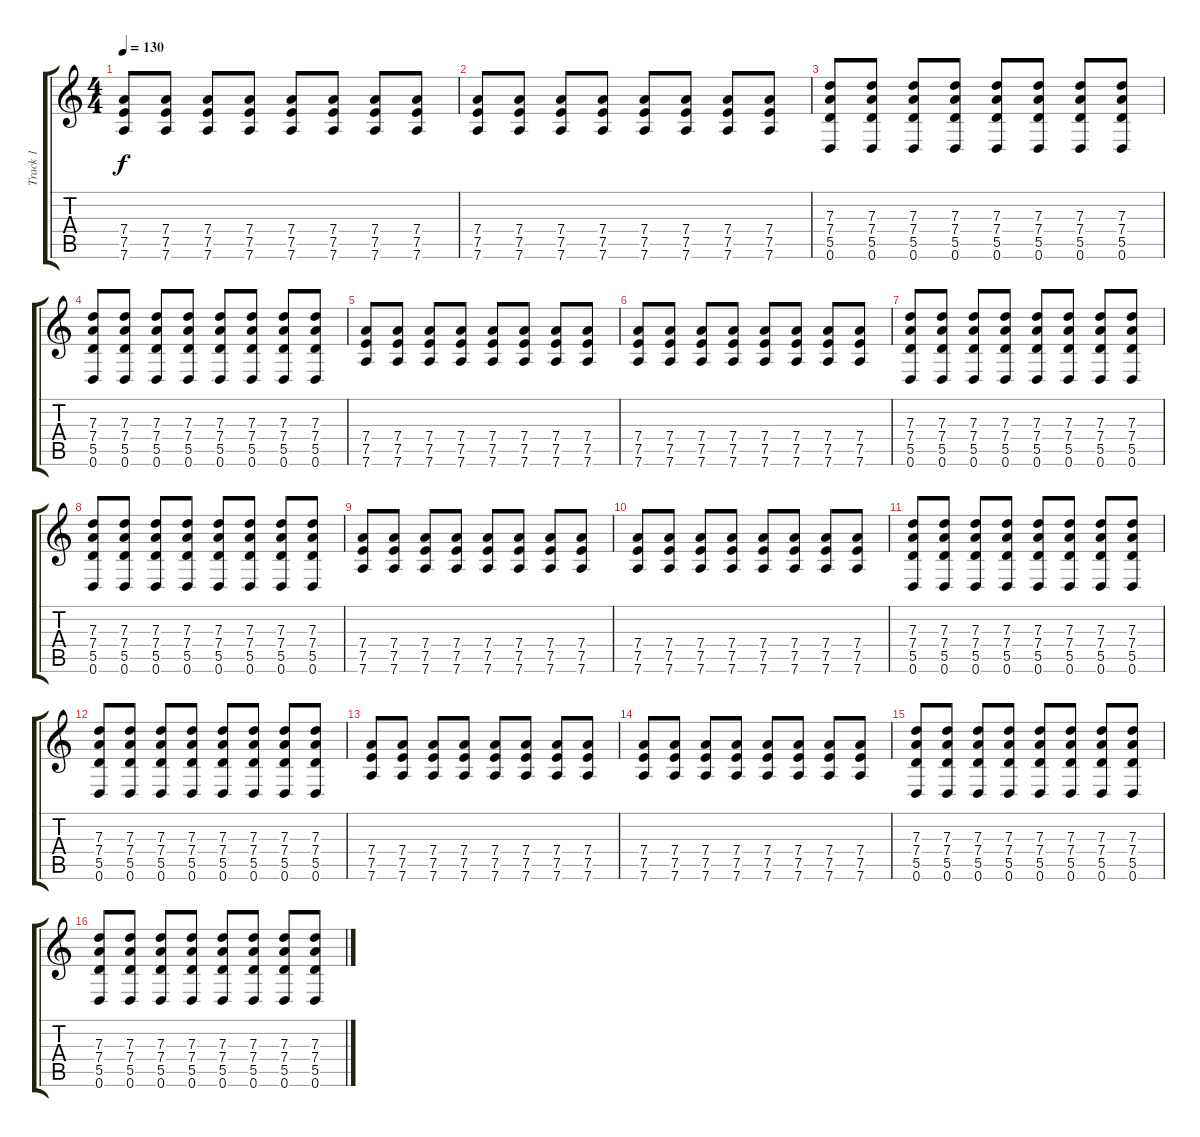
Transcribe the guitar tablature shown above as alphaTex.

\track ("Track 1" "Track 1") {instrument electricguitarjazz}
\staff {score tabs}
\tuning (E4 B3 G3 D3 A2 D2) {hide}
\ts (4 4)
\tempo 130
\clef g2
\ks c
(7.4 7.5 7.6).8{dy f} (7.4 7.5 7.6).8 (7.4 7.5 7.6).8 (7.4 7.5 7.6).8 (7.4 7.5 7.6).8 (7.4 7.5 7.6).8 (7.4 7.5 7.6).8 (7.4 7.5 7.6).8 |
(7.4 7.5 7.6).8 (7.4 7.5 7.6).8 (7.4 7.5 7.6).8 (7.4 7.5 7.6).8 (7.4 7.5 7.6).8 (7.4 7.5 7.6).8 (7.4 7.5 7.6).8 (7.4 7.5 7.6).8 |
(7.3 7.4 5.5 0.6).8 (7.3 7.4 5.5 0.6).8 (7.3 7.4 5.5 0.6).8 (7.3 7.4 5.5 0.6).8 (7.3 7.4 5.5 0.6).8 (7.3 7.4 5.5 0.6).8 (7.3 7.4 5.5 0.6).8 (7.3 7.4 5.5 0.6).8 |
(7.3 7.4 5.5 0.6).8 (7.3 7.4 5.5 0.6).8 (7.3 7.4 5.5 0.6).8 (7.3 7.4 5.5 0.6).8 (7.3 7.4 5.5 0.6).8 (7.3 7.4 5.5 0.6).8 (7.3 7.4 5.5 0.6).8 (7.3 7.4 5.5 0.6).8 |
(7.4 7.5 7.6).8 (7.4 7.5 7.6).8 (7.4 7.5 7.6).8 (7.4 7.5 7.6).8 (7.4 7.5 7.6).8 (7.4 7.5 7.6).8 (7.4 7.5 7.6).8 (7.4 7.5 7.6).8 |
(7.4 7.5 7.6).8 (7.4 7.5 7.6).8 (7.4 7.5 7.6).8 (7.4 7.5 7.6).8 (7.4 7.5 7.6).8 (7.4 7.5 7.6).8 (7.4 7.5 7.6).8 (7.4 7.5 7.6).8 |
(7.3 7.4 5.5 0.6).8 (7.3 7.4 5.5 0.6).8 (7.3 7.4 5.5 0.6).8 (7.3 7.4 5.5 0.6).8 (7.3 7.4 5.5 0.6).8 (7.3 7.4 5.5 0.6).8 (7.3 7.4 5.5 0.6).8 (7.3 7.4 5.5 0.6).8 |
(7.3 7.4 5.5 0.6).8 (7.3 7.4 5.5 0.6).8 (7.3 7.4 5.5 0.6).8 (7.3 7.4 5.5 0.6).8 (7.3 7.4 5.5 0.6).8 (7.3 7.4 5.5 0.6).8 (7.3 7.4 5.5 0.6).8 (7.3 7.4 5.5 0.6).8 |
(7.4 7.5 7.6).8 (7.4 7.5 7.6).8 (7.4 7.5 7.6).8 (7.4 7.5 7.6).8 (7.4 7.5 7.6).8 (7.4 7.5 7.6).8 (7.4 7.5 7.6).8 (7.4 7.5 7.6).8 |
(7.4 7.5 7.6).8 (7.4 7.5 7.6).8 (7.4 7.5 7.6).8 (7.4 7.5 7.6).8 (7.4 7.5 7.6).8 (7.4 7.5 7.6).8 (7.4 7.5 7.6).8 (7.4 7.5 7.6).8 |
(7.3 7.4 5.5 0.6).8 (7.3 7.4 5.5 0.6).8 (7.3 7.4 5.5 0.6).8 (7.3 7.4 5.5 0.6).8 (7.3 7.4 5.5 0.6).8 (7.3 7.4 5.5 0.6).8 (7.3 7.4 5.5 0.6).8 (7.3 7.4 5.5 0.6).8 |
(7.3 7.4 5.5 0.6).8 (7.3 7.4 5.5 0.6).8 (7.3 7.4 5.5 0.6).8 (7.3 7.4 5.5 0.6).8 (7.3 7.4 5.5 0.6).8 (7.3 7.4 5.5 0.6).8 (7.3 7.4 5.5 0.6).8 (7.3 7.4 5.5 0.6).8 |
(7.4 7.5 7.6).8 (7.4 7.5 7.6).8 (7.4 7.5 7.6).8 (7.4 7.5 7.6).8 (7.4 7.5 7.6).8 (7.4 7.5 7.6).8 (7.4 7.5 7.6).8 (7.4 7.5 7.6).8 |
(7.4 7.5 7.6).8 (7.4 7.5 7.6).8 (7.4 7.5 7.6).8 (7.4 7.5 7.6).8 (7.4 7.5 7.6).8 (7.4 7.5 7.6).8 (7.4 7.5 7.6).8 (7.4 7.5 7.6).8 |
(7.3 7.4 5.5 0.6).8 (7.3 7.4 5.5 0.6).8 (7.3 7.4 5.5 0.6).8 (7.3 7.4 5.5 0.6).8 (7.3 7.4 5.5 0.6).8 (7.3 7.4 5.5 0.6).8 (7.3 7.4 5.5 0.6).8 (7.3 7.4 5.5 0.6).8 |
(7.3 7.4 5.5 0.6).8 (7.3 7.4 5.5 0.6).8 (7.3 7.4 5.5 0.6).8 (7.3 7.4 5.5 0.6).8 (7.3 7.4 5.5 0.6).8 (7.3 7.4 5.5 0.6).8 (7.3 7.4 5.5 0.6).8 (7.3 7.4 5.5 0.6).8
